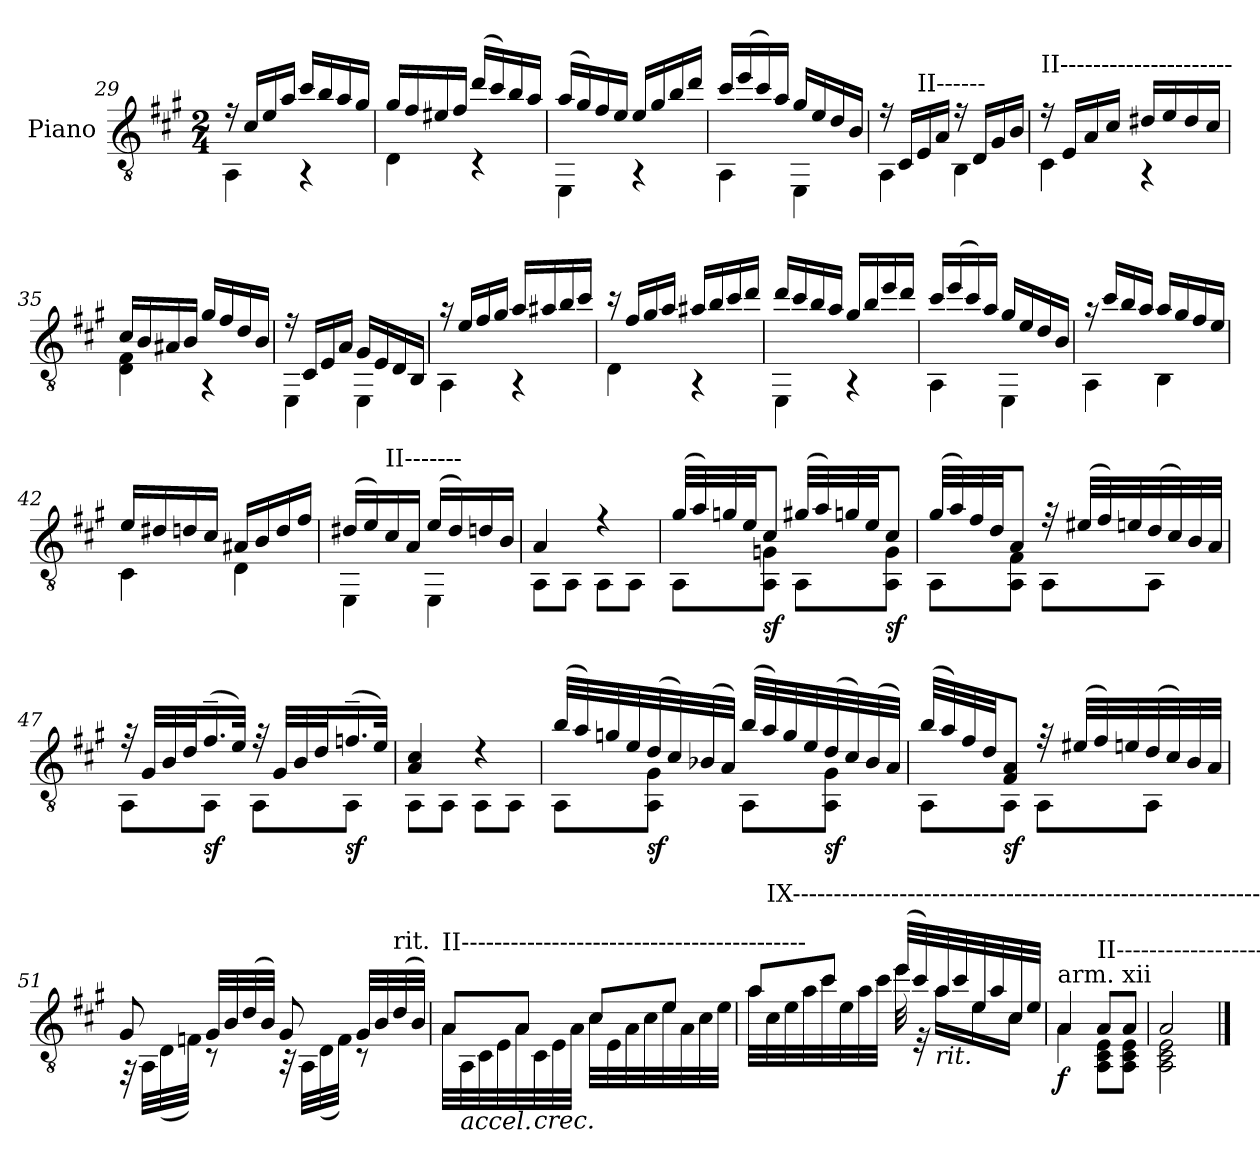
**kern	**dynam
*part1	*part1
*staff1	*staff1
*I"Piano	*
*I'Pno.	*
*clefGv2	*
*k[f#c#g#]	*
*M2/4	*
=29	=29
*^	*
16r	4AA<\	.
16c#/LL	.	.
16e/	.	.
16a/JJ	.	.
16cc#/LL	4r	.
16b/	.	.
16a/	.	.
16g#/JJ	.	.
=30	=30	=30
16g#/LL	4D<\	.
16f#/	.	.
16e#X/	.	.
16f#/JJ	.	.
(<16dd/LL	4r	.
16cc#/)	.	.
16b/	.	.
16a/JJ	.	.
!!LO:LB:g=z	!!
=31	=31	=31
(<16a/LL	4EE<\	.
16g#/)	.	.
16f#/	.	.
16e/JJ	.	.
16e/LL	4r	.
16g#/	.	.
16b/	.	.
16dd/JJ	.	.
=32	=32	=32
16cc#/LL	4AA<\	.
(<16ee/	.	.
16cc#/)	.	.
16a/JJ	.	.
16g#/LL	4EE<\	.
16e/	.	.
16d/	.	.
16B/JJ	.	.
=33	=33	=33
16r	4AA<<\	.
16C#/LL	.	.
!LO:TX:a:t=II------	!	!
16E:/	.	.
16A/JJ	.	.
16r	4BB<\	.
16D/LL	.	.
16G#/	.	.
16B/JJ	.	.
!!LO:LB:g=z	!!
=34	=34	=34
!LO:TX:a:t=II---------------------	!	!
16r	4C#:<\	.
16E/LL	.	.
16A/	.	.
16c#/JJ	.	.
16d#X/LL	4r	.
16e/	.	.
16d#/	.	.
16c#/JJ	.	.
=35	=35	=35
16c#/LL	4D\<< 4F#\<<	.
16B/	.	.
16A#X/	.	.
16B/JJ	.	.
16g#/LL	4r	.
16f#/	.	.
16d/	.	.
16B/JJ	.	.
=36	=36	=36
16r	4EE<\	.
16C#/LL	.	.
16E/	.	.
16A/JJ	.	.
16G#/LL	4EE<\	.
16E/	.	.
16D/	.	.
16BB/JJ	.	.
!!LO:LB:g=z	!!
=37	=37	=37
16r	4AA<\	.
16e/LL	.	.
16f#/	.	.
16g#/JJ	.	.
16a/LL	4r	.
16a#X/	.	.
16b/	.	.
16cc#/JJ	.	.
=38	=38	=38
16r	4D<\	.
16f#/LL	.	.
16g#/	.	.
16a/JJ	.	.
16a#X/LL	4r	.
16b/	.	.
16cc#/	.	.
16dd/JJ	.	.
=39	=39	=39
16dd/LL	4EE<\	.
16cc#/	.	.
16b/	.	.
16a/JJ	.	.
16g#/LL	4r	.
16b/	.	.
16ee/	.	.
16dd/JJ	.	.
!!LO:PB:g=z	!!
=40	=40	=40
16cc#/LL	4AA<\	.
(<16ee/	.	.
16cc#/)	.	.
16a/JJ	.	.
16g#/LL	4EE<\	.
16e/	.	.
16d/	.	.
16B/JJ	.	.
=41	=41	=41
16r	4AA<\	.
16cc#/LL	.	.
16b/	.	.
16a/JJ	.	.
16a/LL	4BB<<\	.
16g#/	.	.
16f#/	.	.
16e/JJ	.	.
=42	=42	=42
16e/LL	4C#<\	.
16d#X/	.	.
16dn/	.	.
16c#/JJ	.	.
16A#X/LL	4D<\	.
16B/	.	.
16d/	.	.
16f#/JJ	.	.
!!LO:LB:g=z	!!
=43	=43	=43
(<16d#X/LL	4EE<\	.
16e/)	.	.
!LO:TX:a:t=II-------	!	!
16c#:/	.	.
16A/JJ	.	.
(<16e/LL	4EE<\	.
16d#/)	.	.
16dn/	.	.
16B/JJ	.	.
=44	=44	=44
4A/	8AA<\L	.
.	8AA\J	.
4r	8AA\L	.
.	8AA<\J	.
=45	=45	=45
(<32g#/LLL	8AA<\L	.
32a/)	.	.
32gn/	.	.
32e/JJ	.	.
!	!	!LO:DY:b
8c#/J	8AA\<< 8Gn\<<J	sf
(<32g#X/LLL	8AA<\L	.
32a/)	.	.
32gn/	.	.
32e/JJ	.	.
!	!	!LO:DY:b
8c#/J	8AA\<< 8G\<<J	sf
!!LO:LB:g=z	!!
=46	=46	=46
(<32g#/LLL	8AA<\L	.
32a/)	.	.
32f#/	.	.
32d/JJ	.	.
8A/J	8AA\<< 8F#\<<J	.
32r	8AA<\L	.
(<32e#X/LLL	.	.
32f#/)	.	.
32en/	.	.
(<32d/	8AA<\J	.
32c#/)	.	.
32B/	.	.
32A/JJJ	.	.
=47	=47	=47
32r	8AA<\L	.
32G#/LLL	.	.
32B/	.	.
32d/J	.	.
!	!	!LO:DY:b
(<16.f#~/	8AA\J	sf
32e/JJk)	.	.
32r	8AA<\L	.
32G#/LLL	.	.
32B/	.	.
32d/J	.	.
!	!	!LO:DY:b
(<16.fn~/	8AA\J	sf
32e/JJk)	.	.
=48	=48	=48
4A/ 4c#/	8AA<\L	.
.	8AA\J	.
4r	8AA<\L	.
.	8AA<\J	.
!!LO:LB:g=z	!!
=49	=49	=49
(<32b/LLL	8AA<\L	.
32a/)	.	.
32gn/	.	.
32e/	.	.
!	!	!LO:DY:b
(<32d/	8AA\<< 8G#\<<J	sf
32c#/)	.	.
(<32B-X/	.	.
32A/JJJ)	.	.
(<32b/LLL	8AA<\L	.
32a/)	.	.
32g/	.	.
32e/	.	.
!	!	!LO:DY:b
(<32d/	8AA\<< 8G#\<<J	sf
32c#/)	.	.
(<32B-/	.	.
32A/JJJ)	.	.
=50	=50	=50
(<32b/LLL	8AA<\L	.
32a/)	.	.
32f#/	.	.
32d/JJ	.	.
!	!	!LO:DY:b
8F#/ 8A/J	8AA<\J	sf
32r	8AA<\L	.
(<32e#X/LLL	.	.
32f#/)	.	.
32en/	.	.
(<32d/	8AA<\J	.
32c#/)	.	.
32B/	.	.
32A/JJJ	.	.
!!LO:LB:g=z	!!
=51	=51	=51
8G#/	32r	.
.	32AA<<\LLL	.
.	(>32D<<\	.
.	32Fn<\JJJ)	.
32G#/LLL	8r	.
32B/	.	.
(<32d/	.	.
32B/JJJ)	.	.
8G#/	32r	.
.	32AA<\LLL	.
.	(>32D<\	.
.	32F<\JJJ)	.
32G#/LLL	8r	.
32B/	.	.
!LO:TX:a:t=rit.	!	!
(<32d/	.	.
32B/JJJ)	.	.
=52	=52	=52
!LO:TX:a:t=II------------------------------------------	!	!
8A:/L	32A\LLL	.
!	!LO:TX:b:i:t=accel.	!
.	32AA<<\	.
.	32C#<<\	.
.	32E<<\	.
8A/J	32A\	.
!	!LO:TX:b:i:t=crec.	!
.	32C#<<\	.
.	32E<<\	.
.	32A<<\JJJ	.
8c#/L	32c#\LLL	.
.	32E<<\	.
.	32A<<\	.
.	32c#<<\	.
8e/J	32e\	.
.	32A<<\	.
.	32c#<<\	.
.	32e<<\JJJ	.
!!LO:LB:g=z	!!
=53	=53	=53
8a/L	32a\LLL	.
!	!LO:TX:a:t=IX-----------------------------------------------------------------	!
.	32c#:<<<\	.
.	32e<<\	.
.	32a<<<\	.
8cc#/J	32cc#\	.
.	32e<<<\	.
.	32a<<<\	.
.	32cc#<<\JJJ	.
(<32ee/LLL	32ee\	.
32cc#/)	32r	.
!LO:TX:b:i:t=rit.	!	!
32a/	16a\LL	.
32cc#/	.	.
32e/	16e\	.
32a/	.	.
32c#/	16c#\JJ	.
32e/JJJ	.	.
=54	=54	=54
!LO:TX:a:t=arm. xii	!	!
!	!	!LO:DY:b
4A/	4A\	f
!LO:TX:a:t=II-----------------------	!	!
8A:/L	8AA\<<< 8C#\<<< 8E\<<<L	.
8A/J	8AA\ 8C#\ 8E\J	.
=55	=55	=55
2A/	2AA\ 2C#\ 2E\	.
*v	*v	*
==	==
*-	*-
